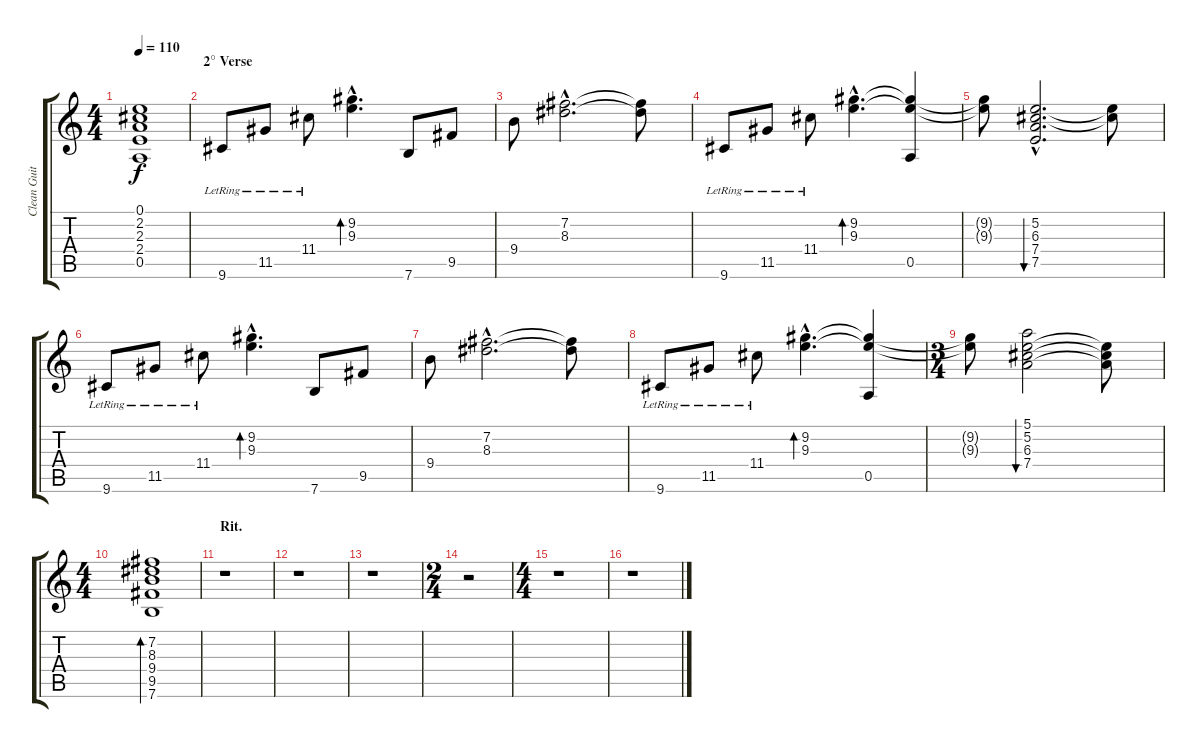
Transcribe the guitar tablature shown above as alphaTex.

\track ("Clean Guitar 2" "Clean Guit") {instrument electricguitarclean}
\staff {score tabs}
\tuning (E4 B3 G3 D3 A2 E2) {hide}
\ts (4 4)
\tempo 110
\clef g2
\ks c
(0.1{t} 2.2{t} 2.3{t} 2.4{t} 0.5{t}).1{dy f} |
\section ("" "2° Verse")
9.6{lr}.8 11.5{lr}.8 11.4{lr}.8 (9.2{hac} 9.3{hac}).4{d bd 240} 7.6.8 9.5.8 |
9.4.8 (7.2{hac} 8.3{hac}).2{d} (7.2{t} 8.3{t}).8 |
9.6{lr}.8 11.5{lr}.8 11.4{lr}.8 (9.2{hac} 9.3{hac}).4{d bd 240} (9.2{t} 9.3{t} 0.5).4 |
(9.2{t} 9.3{t}).8 (5.2{hac} 6.3{hac} 7.4{hac} 7.5{hac}).2{d bu 240} (5.2{t} 6.3{t}).8 |
9.6{lr}.8 11.5{lr}.8 11.4{lr}.8 (9.2{hac} 9.3{hac}).4{d bd 240} 7.6.8 9.5.8 |
9.4.8 (7.2{hac} 8.3{hac}).2{d} (7.2{t} 8.3{t}).8 |
9.6{lr}.8 11.5{lr}.8 11.4{lr}.8 (9.2{hac} 9.3{hac}).4{d bd 240} (9.2{t} 9.3{t} 0.5).4 |
\ts (3 4)
(9.2{t} 9.3{t}).8 (5.1 5.2 6.3 7.4).2{bu 240} (5.2{t} 6.3{t} 7.4{t}).8 |
\ts (4 4)
(7.2 8.3 9.4 9.5 7.6).1{bd 60} |
\section ("" "Rit.")
r.1 |
r.1 |
r.1 |
\ts (2 4)
r.2 |
\ts (4 4)
r.1 |
r.1
